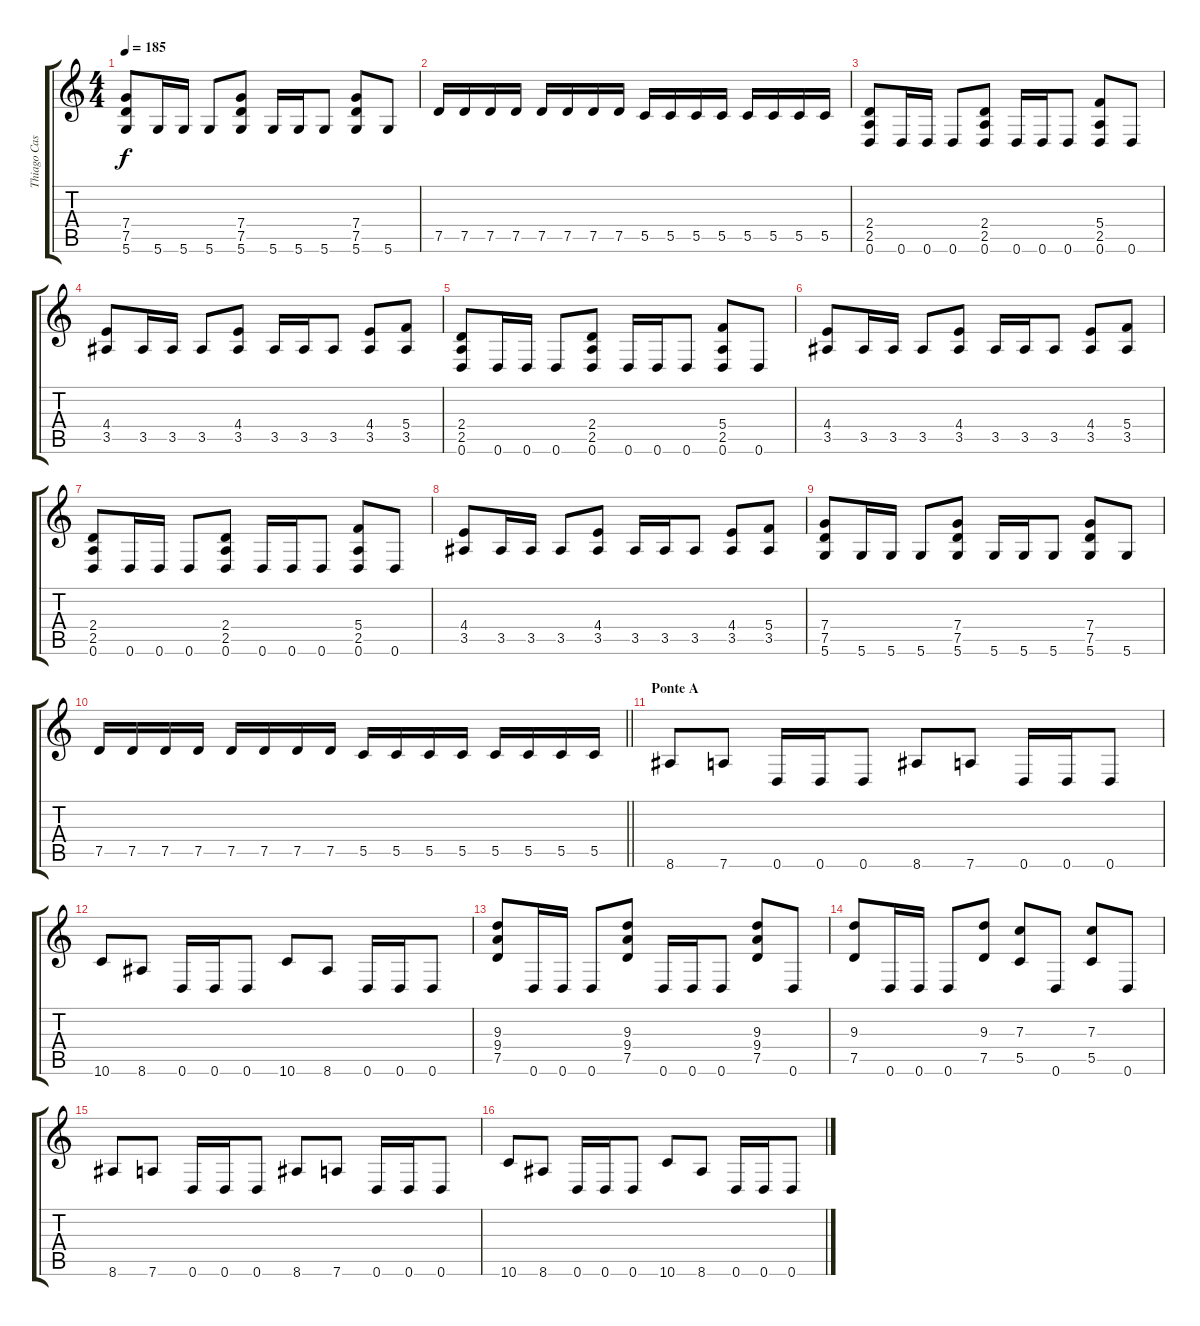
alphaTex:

\track ("Thiago Castro" "Thiago Cas") {instrument distortionguitar}
\staff {score tabs}
\tuning (D4 A3 F3 C3 G2 D2) {hide}
\ts (4 4)
\tempo 185
\clef g2
\ks c
(7.4 7.5 5.6).8{dy f} 5.6.16 5.6.16 5.6.8 (7.4 7.5 5.6).8 5.6.16 5.6.16 5.6.8 (7.4 7.5 5.6).8 5.6.8 |
7.5.16 7.5.16 7.5.16 7.5.16 7.5.16 7.5.16 7.5.16 7.5.16 5.5.16 5.5.16 5.5.16 5.5.16 5.5.16 5.5.16 5.5.16 5.5.16 |
(2.4 2.5 0.6).8 0.6.16 0.6.16 0.6.8 (2.4 2.5 0.6).8 0.6.16 0.6.16 0.6.8 (5.4 2.5 0.6).8 0.6.8 |
(4.4 3.5).8 3.5.16 3.5.16 3.5.8 (4.4 3.5).8 3.5.16 3.5.16 3.5.8 (4.4 3.5).8 (5.4 3.5).8 |
(2.4 2.5 0.6).8 0.6.16 0.6.16 0.6.8 (2.4 2.5 0.6).8 0.6.16 0.6.16 0.6.8 (5.4 2.5 0.6).8 0.6.8 |
(4.4 3.5).8 3.5.16 3.5.16 3.5.8 (4.4 3.5).8 3.5.16 3.5.16 3.5.8 (4.4 3.5).8 (5.4 3.5).8 |
(2.4 2.5 0.6).8 0.6.16 0.6.16 0.6.8 (2.4 2.5 0.6).8 0.6.16 0.6.16 0.6.8 (5.4 2.5 0.6).8 0.6.8 |
(4.4 3.5).8 3.5.16 3.5.16 3.5.8 (4.4 3.5).8 3.5.16 3.5.16 3.5.8 (4.4 3.5).8 (5.4 3.5).8 |
(7.4 7.5 5.6).8 5.6.16 5.6.16 5.6.8 (7.4 7.5 5.6).8 5.6.16 5.6.16 5.6.8 (7.4 7.5 5.6).8 5.6.8 |
\barLineRight lightlight
7.5.16 7.5.16 7.5.16 7.5.16 7.5.16 7.5.16 7.5.16 7.5.16 5.5.16 5.5.16 5.5.16 5.5.16 5.5.16 5.5.16 5.5.16 5.5.16 |
\section ("" "Ponte A")
8.6.8 7.6.8 0.6.16 0.6.16 0.6.8 8.6.8 7.6.8 0.6.16 0.6.16 0.6.8 |
10.6.8 8.6.8 0.6.16 0.6.16 0.6.8 10.6.8 8.6.8 0.6.16 0.6.16 0.6.8 |
(9.3 9.4 7.5).8 0.6.16 0.6.16 0.6.8 (9.3 9.4 7.5).8 0.6.16 0.6.16 0.6.8 (9.3 9.4 7.5).8 0.6.8 |
(9.3 7.5).8 0.6.16 0.6.16 0.6.8 (9.3 7.5).8 (7.3 5.5).8 0.6.8 (7.3 5.5).8 0.6.8 |
8.6.8 7.6.8 0.6.16 0.6.16 0.6.8 8.6.8 7.6.8 0.6.16 0.6.16 0.6.8 |
10.6.8 8.6.8 0.6.16 0.6.16 0.6.8 10.6.8 8.6.8 0.6.16 0.6.16 0.6.8
